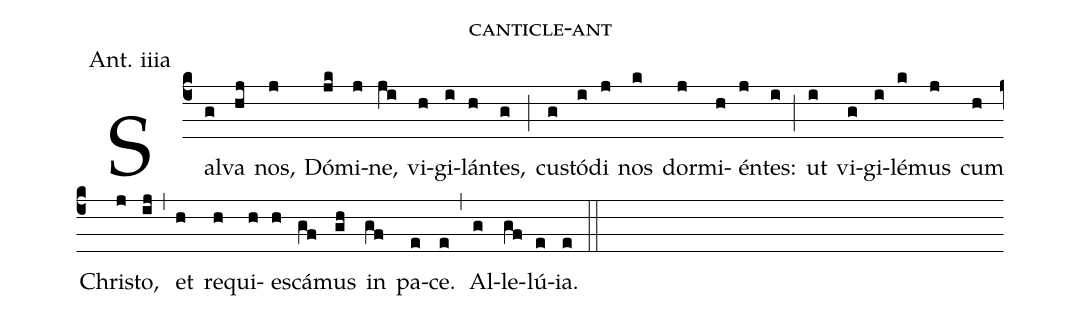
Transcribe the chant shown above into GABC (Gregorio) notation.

annotation: Ant. iiia;
name: canticle-ant;
%%
(c4)Sal(g)va(hj) nos,(j) Dó(jk)mi(j)ne,(ji) vi(h)gi(i)lán(h)tes,(g) (;)
cu(g)stó(i)di(j) nos(k) dor(j)mi(h)én(j)tes:(i) (;)
ut(i) vi(g)gi(i)lé(k)mus(j) cum(h) Chri(j)sto,(ij) (,)
et(h) re(h)qui(h)es(h)cá(gf)mus(gh) in(gf) pa(e)ce.(e) (,)

Al(g)le(gf)lú(e)ia.(e) (::)
